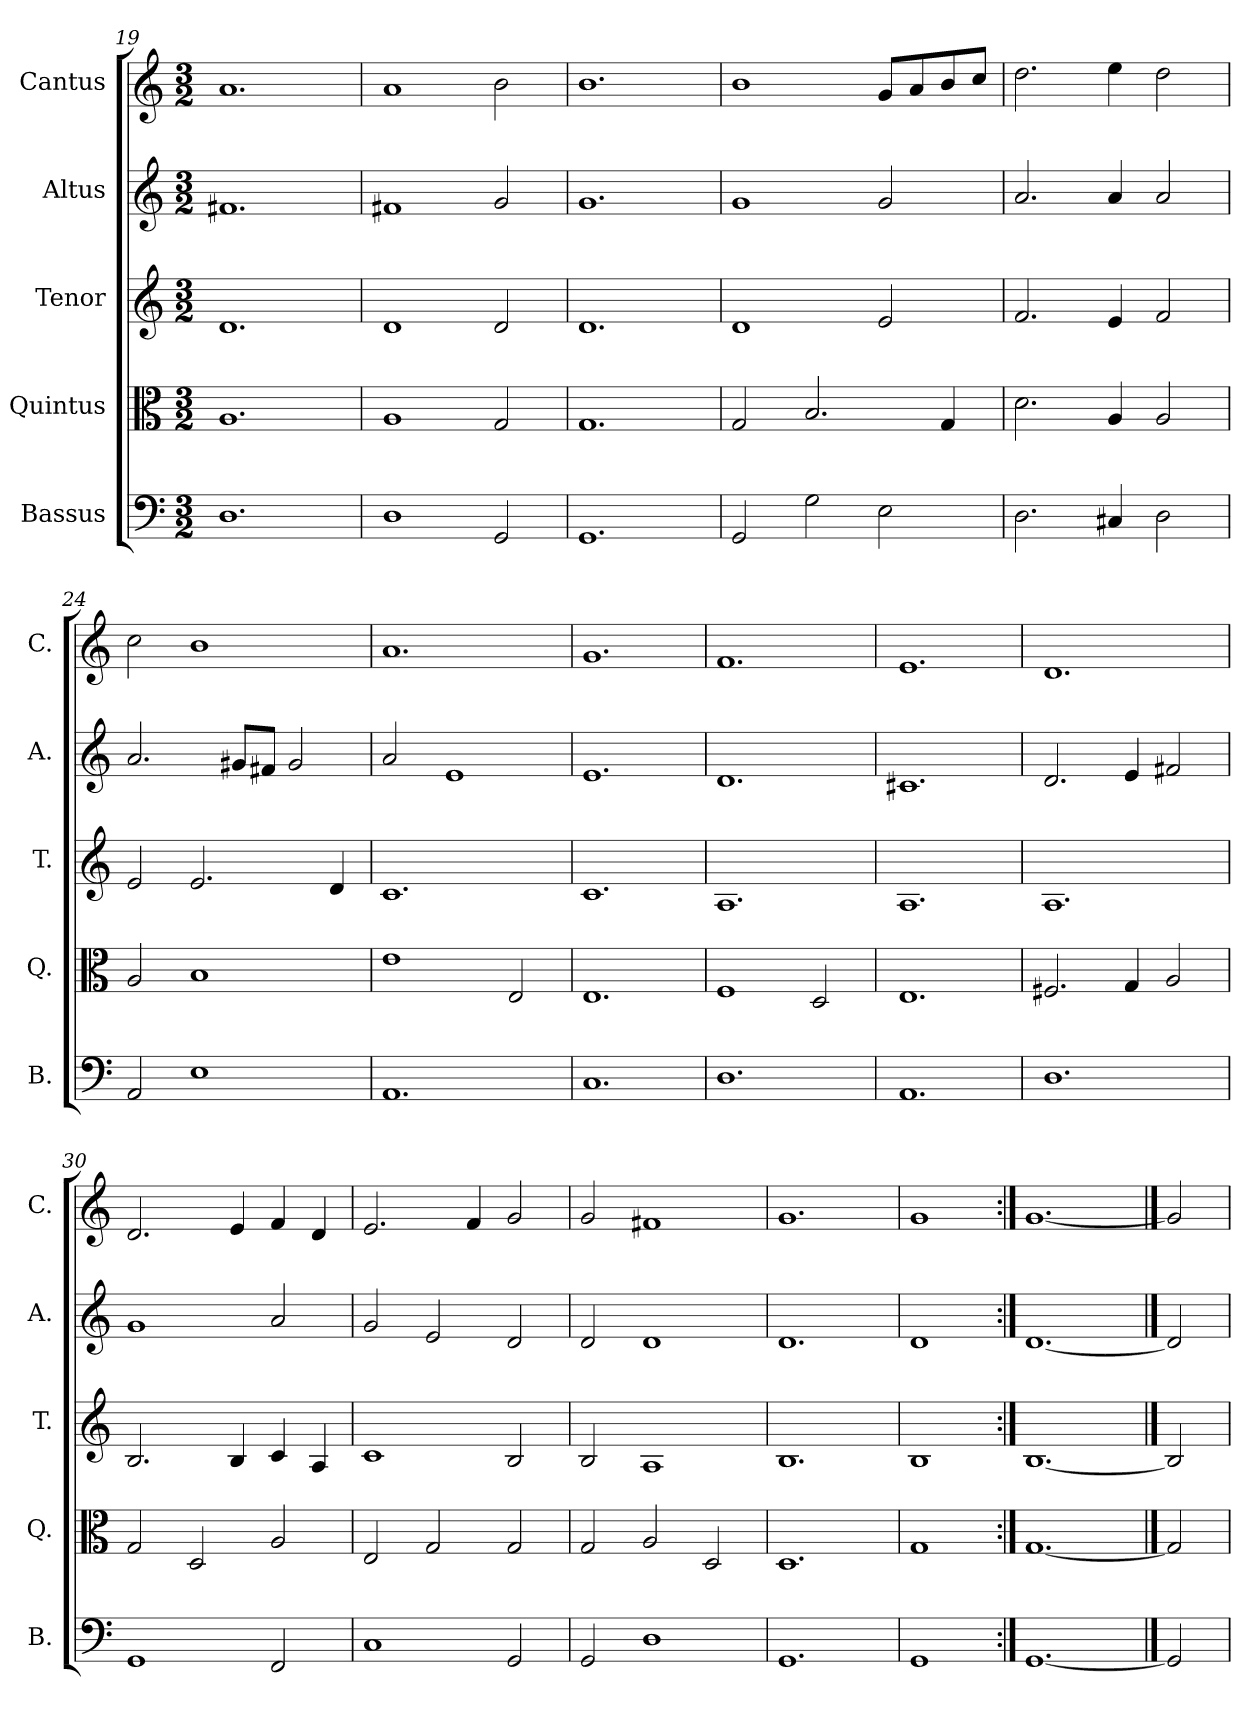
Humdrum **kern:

**kern	**kern	**kern	**kern	**kern
*part5	*part4	*part3	*part2	*part1
*staff5	*staff4	*staff3	*staff2	*staff1
*I"Bassus	*I"Quintus	*I"Tenor	*I"Altus	*I"Cantus
*I'B.	*I'Q.	*I'T.	*I'A.	*I'C.
*clefF4	*clefC3	*clefG2	*clefG2	*clefG2
*k[]	*k[]	*k[]	*k[]	*k[]
*C:	*C:	*C:	*C:	*C:
*M3/2	*M3/2	*M3/2	*M3/2	*M3/2
=19	=19	=19	=19	=19
1.D\	1.A/	1.d/	1.f#X/	1.a/
=20	=20	=20	=20	=20
1D\	1A/	1d/	1f#X/	1a/
2GG/	2G/	2d/	2g/	2b\
=21	=21	=21	=21	=21
1.GG/	1.G/	1.d/	1.g/	1.b\
=22	=22	=22	=22	=22
2GG/	2G/	1d/	1g/	1b\
2G\	2.B/	.	.	.
2E\	.	2e/	2g/	8g/L
.	.	.	.	8a/
.	4G/	.	.	8b/
.	.	.	.	8cc/J
=23	=23	=23	=23	=23
2.D\	2.d\	2.f/	2.a/	2.dd\
4C#X/	4A/	4e/	4a/	4ee\
2D\	2A/	2f/	2a/	2dd\
!!LO:LB:g=z
=24	=24	=24	=24	=24
2AA/	2A/	2e/	2.a/	2cc\
1E\	1B/	2.e/	.	1b\
.	.	.	8g#X/L	.
.	.	.	8f#X/J	.
.	.	.	2g#/	.
.	.	4d/	.	.
=25	=25	=25	=25	=25
1.AA/	1e\	1.c/	2a/	1.a/
.	.	.	1e/	.
.	2E/	.	.	.
=26	=26	=26	=26	=26
1.C/	1.E/	1.c/	1.e/	1.g/
=27	=27	=27	=27	=27
1.D\	1F/	1.A/	1.d/	1.f/
.	2D/	.	.	.
=28	=28	=28	=28	=28
1.AA/	1.E/	1.A/	1.c#X/	1.e/
=29	=29	=29	=29	=29
1.D\	2.F#X/	1.A/	2.d/	1.d/
.	4G/	.	4e/	.
.	2A/	.	2f#X/	.
!!LO:LB:g=z
=30	=30	=30	=30	=30
1GG/	2G/	2.B/	1g/	2.d/
.	2D/	.	.	.
.	.	4B/	.	4e/
2FF/	2A/	4c/	2a/	4f/
.	.	4A/	.	4d/
=31	=31	=31	=31	=31
1C/	2E/	1c/	2g/	2.e/
.	2G/	.	2e/	.
.	.	.	.	4f/
2GG/	2G/	2B/	2d/	2g/
=32	=32	=32	=32	=32
2GG/	2G/	2B/	2d/	2g/
1D\	2A/	1A/	1d/	1f#X/
.	2D/	.	.	.
=33	=33	=33	=33	=33
1.GG/	1.D/	1.B/	1.d/	1.g/
=34	=34	=34	=34	=34
1GG/	1G/	1B/	1d/	1g/
=35:|!	=35:|!	=35:|!	=35:|!	=35:|!
[1.GG/	[1.G/	[1.B/	[1.d/	[1.g/
==36	==36	==36	==36	==36
2GG/]	2G/]	2B/]	2d/]	2g/]
=	=	=	=	=
*-	*-	*-	*-	*-
